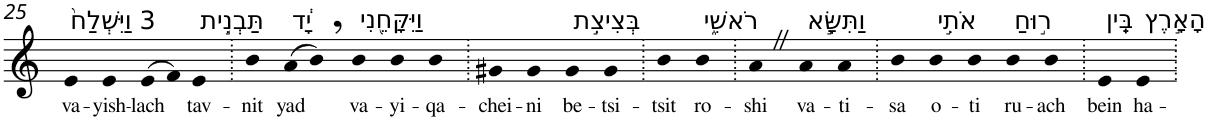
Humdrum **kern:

**kern	**text
*part1	*part1
*staff1	*staff1
*I"Piano	*
*I'Pno	*
!!LO:PB:g=z
*clefG2	*
*k[]	*
=25	=25
!LO:TX:a:t=3 וַיִּשְׁלַח֙	!
!	!LO:LY:b
4e	va-
!	!LO:LY:b
4e	-yish-
!	!LO:LY:b
(>8e	-lach
8f)	.
!LO:TX:a:t=תַּבְנִ֣ית	!
!	!LO:LY:b
4e	tav-
=26.	=26.
!	!LO:LY:b
4b	-nit
!LO:TX:a:t=יָ֔ד	!
!	!LO:LY:b
(>8a	yad
8b,)	.
!LO:TX:a:t=וַיִּקָּחֵ֖נִי	!
!	!LO:LY:b
4b	va-
!	!LO:LY:b
4b	-yi-
!	!LO:LY:b
4b	-qa-
=27.	=27.
!	!LO:LY:b
4g#X	-chei-
!	!LO:LY:b
4g#	-ni
!LO:TX:a:t=בְּצִיצִ֣ת	!
!	!LO:LY:b
4g#	be-
!	!LO:LY:b
4g#	-tsi-
=28.	=28.
!	!LO:LY:b
4b	-tsit
!LO:TX:a:t=רֹאשִׁ֑י	!
!	!LO:LY:b
4b	ro-
=29.	=29.
!	!LO:LY:b
4aZ	-shi
!LO:TX:a:t=וַתִּשָּׂ֣א	!
!	!LO:LY:b
4a	va-
!	!LO:LY:b
4a	-ti-
=30.	=30.
!	!LO:LY:b
4b	-sa
!LO:TX:a:t=אֹתִ֣י	!
!	!LO:LY:b
4b	o-
!	!LO:LY:b
4b	-ti
!LO:TX:a:t=ר֣וּחַ	!
!	!LO:LY:b
4b	ru-
!	!LO:LY:b
4b	-ach
=31.	=31.
!LO:TX:a:t=בֵּֽין	!
!	!LO:LY:b
4e	bein
!LO:TX:a:t=הָאָ֣רֶץ	!
!	!LO:LY:b
4e	ha-
=.	=.
*-	*-
